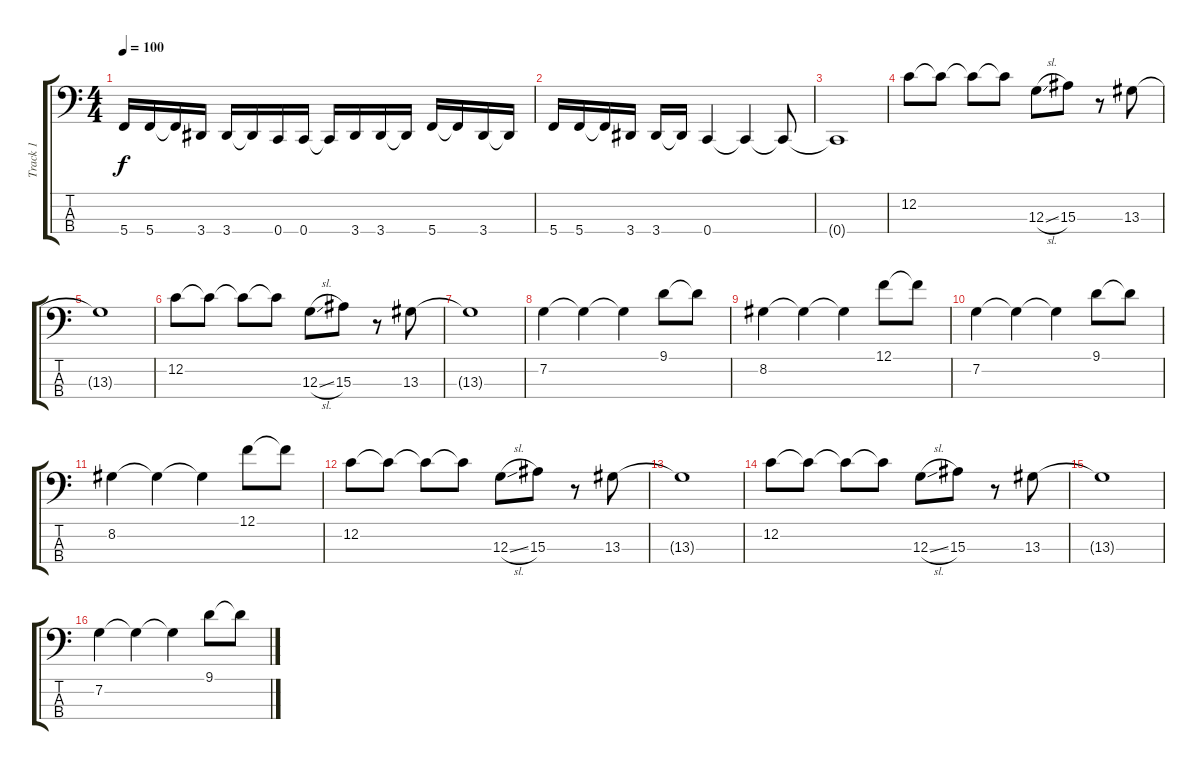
\track ("Track 1" "Track 1") {instrument electricbassfinger}
\staff {score tabs}
\tuning (F2 C2 G1 C1) {hide}
\ts (4 4)
\tempo 100
\clef f4
\ks c
5.4.16{dy f} 5.4.16 5.4{t}.16 3.4.16 3.4.16 3.4{t}.16 0.4.16 0.4.16 0.4{t}.16 3.4.16 3.4.16 3.4{t}.16 5.4.16 5.4{t}.16 3.4.16 3.4{t}.16 |
5.4.16 5.4.16 5.4{t}.16 3.4.16 3.4.16 3.4{t}.16 0.4.4 0.4{t}.4 0.4{t}.8 |
0.4{t}.1 |
12.2.8 12.2{t}.8 12.2{t}.8 12.2{t}.8 12.3{sl}.8 15.3.8 r.8 13.3.8 |
13.3{t}.1 |
12.2.8 12.2{t}.8 12.2{t}.8 12.2{t}.8 12.3{sl}.8 15.3.8 r.8 13.3.8 |
13.3{t}.1 |
7.2.4 7.2{t}.4 7.2{t}.4 9.1.8 9.1{t}.8 |
8.2.4 8.2{t}.4 8.2{t}.4 12.1.8 12.1{t}.8 |
7.2.4 7.2{t}.4 7.2{t}.4 9.1.8 9.1{t}.8 |
8.2.4 8.2{t}.4 8.2{t}.4 12.1.8 12.1{t}.8 |
12.2.8 12.2{t}.8 12.2{t}.8 12.2{t}.8 12.3{sl}.8 15.3.8 r.8 13.3.8 |
13.3{t}.1 |
12.2.8 12.2{t}.8 12.2{t}.8 12.2{t}.8 12.3{sl}.8 15.3.8 r.8 13.3.8 |
13.3{t}.1 |
7.2.4 7.2{t}.4 7.2{t}.4 9.1.8 9.1{t}.8
